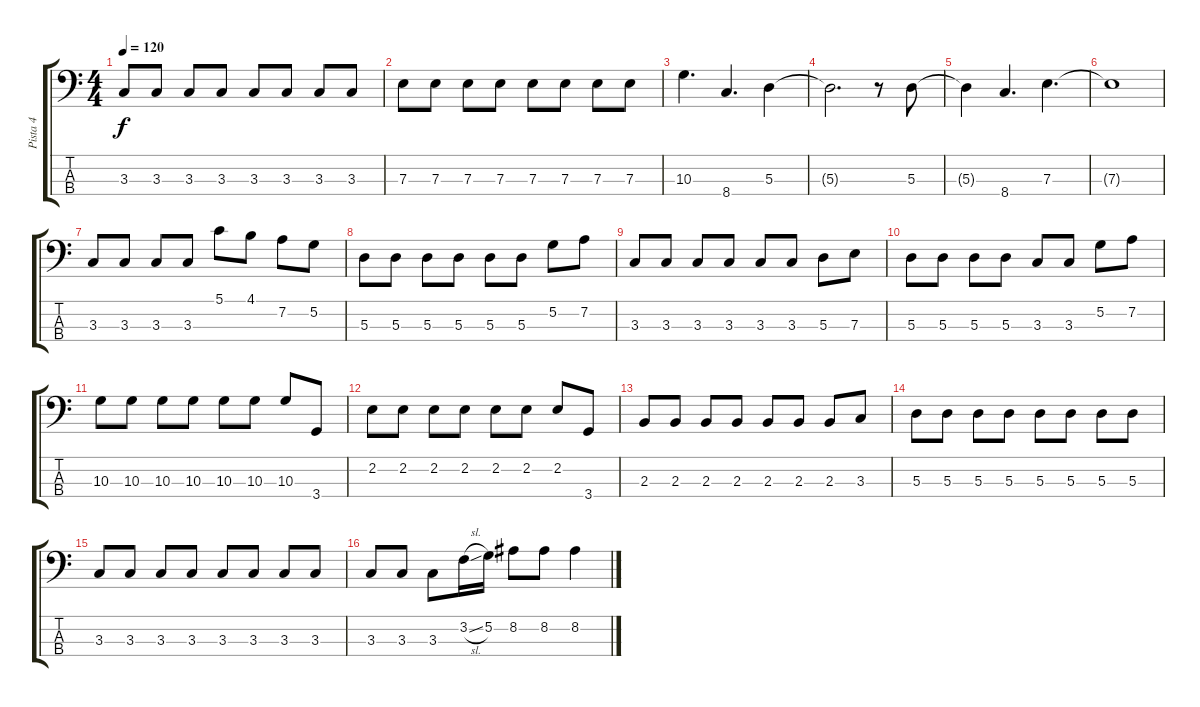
\track ("Pista 4" "Pista 4") {instrument electricbassfinger}
\staff {score tabs}
\tuning (G2 D2 A1 E1) {hide}
\ts (4 4)
\tempo 120
\clef f4
\ks c
3.3.8{dy f} 3.3.8 3.3.8 3.3.8 3.3.8 3.3.8 3.3.8 3.3.8 |
7.3.8 7.3.8 7.3.8 7.3.8 7.3.8 7.3.8 7.3.8 7.3.8 |
10.3.4{d} 8.4.4{d} 5.3.4 |
5.3{t}.2{d} r.8 5.3.8 |
5.3{t}.4 8.4.4{d} 7.3.4{d} |
7.3{t}.1 |
3.3.8 3.3.8 3.3.8 3.3.8 5.1.8 4.1.8 7.2.8 5.2.8 |
5.3.8 5.3.8 5.3.8 5.3.8 5.3.8 5.3.8 5.2.8 7.2.8 |
3.3.8 3.3.8 3.3.8 3.3.8 3.3.8 3.3.8 5.3.8 7.3.8 |
5.3.8 5.3.8 5.3.8 5.3.8 3.3.8 3.3.8 5.2.8 7.2.8 |
10.3.8 10.3.8 10.3.8 10.3.8 10.3.8 10.3.8 10.3.8 3.4.8 |
2.2.8 2.2.8 2.2.8 2.2.8 2.2.8 2.2.8 2.2.8 3.4.8 |
2.3.8 2.3.8 2.3.8 2.3.8 2.3.8 2.3.8 2.3.8 3.3.8 |
5.3.8 5.3.8 5.3.8 5.3.8 5.3.8 5.3.8 5.3.8 5.3.8 |
3.3.8 3.3.8 3.3.8 3.3.8 3.3.8 3.3.8 3.3.8 3.3.8 |
3.3.8 3.3.8 3.3.8 3.2{sl}.16 5.2.16 8.2.8 8.2.8 8.2.4
